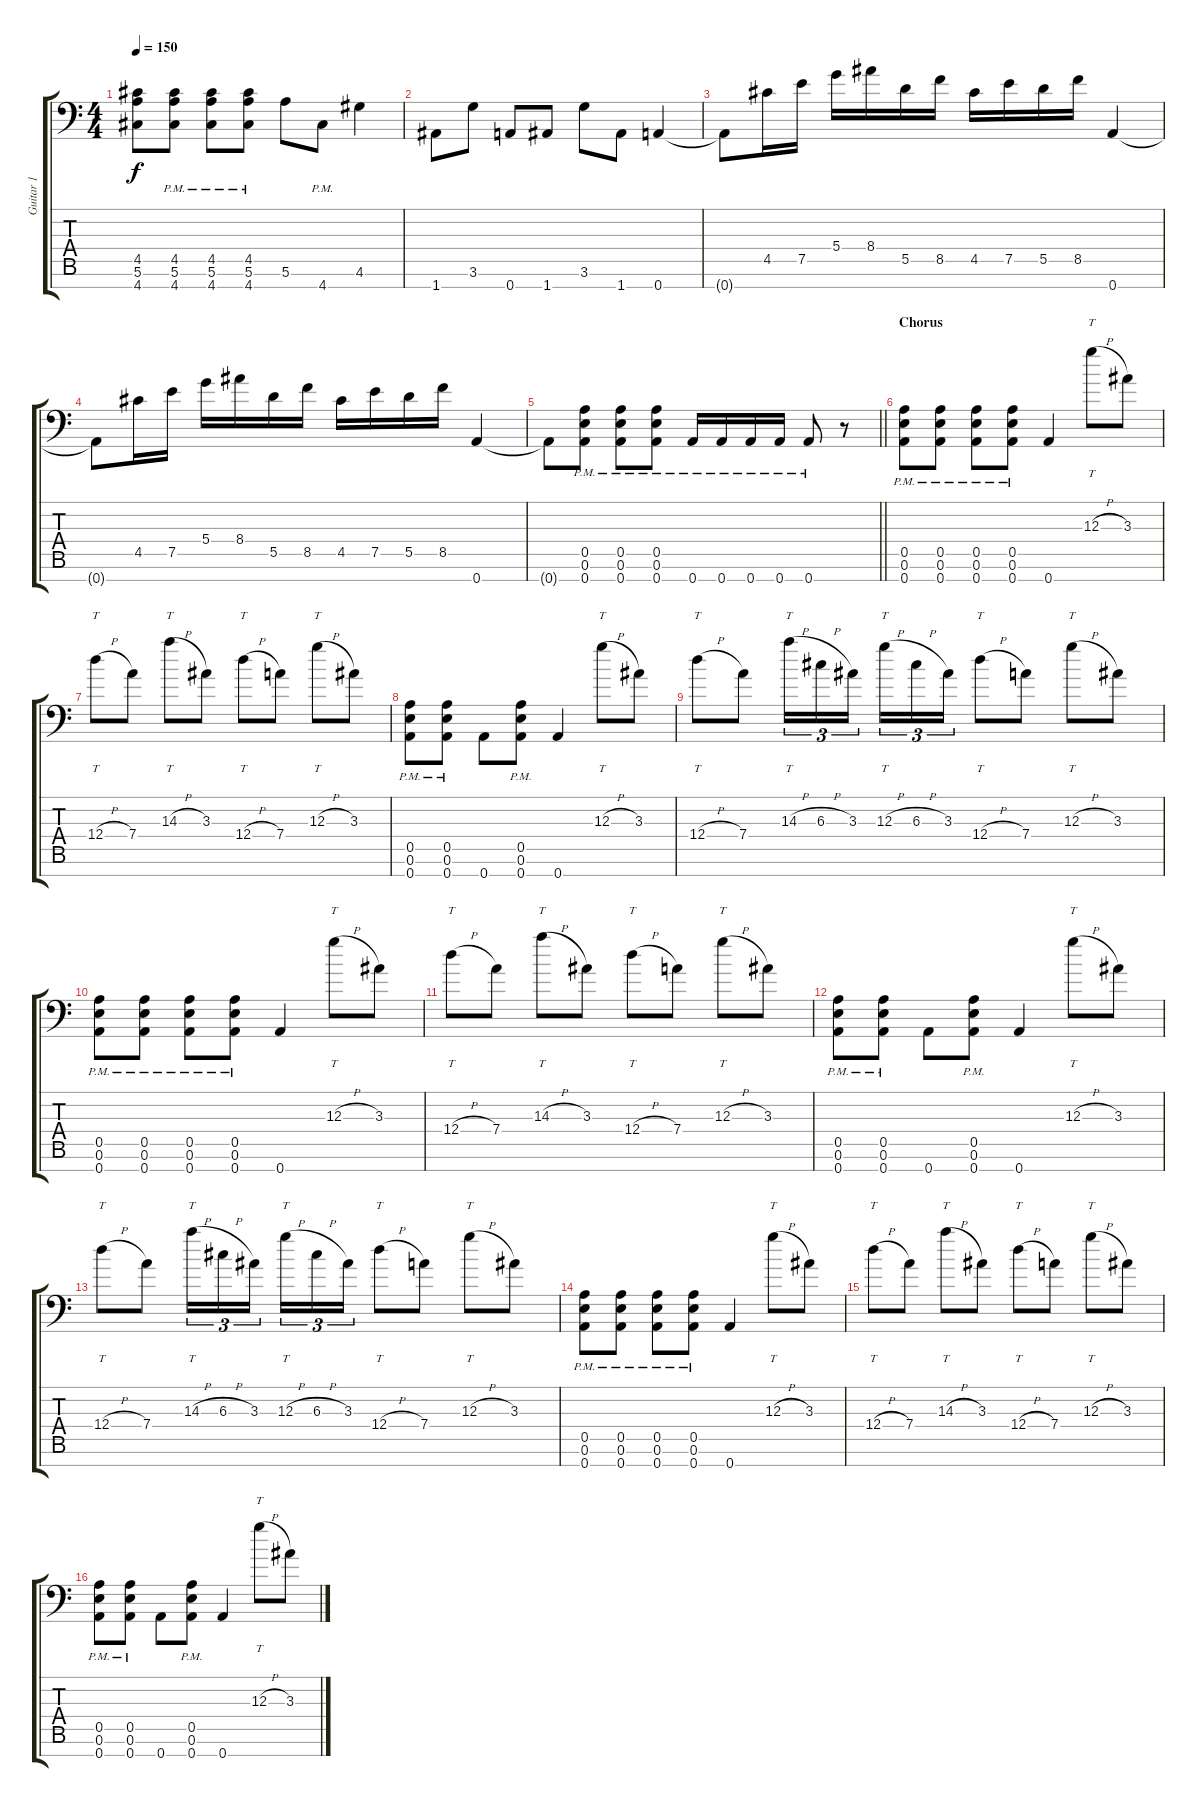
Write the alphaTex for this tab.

\track ("Guitar 1" "Guitar 1") {instrument distortionguitar}
\staff {score tabs}
\tuning (E4 B3 G3 D3 A2 E2 A1) {hide}
\ts (4 4)
\tempo 150
\clef f4
\ks c
(4.5{t} 5.6{t} 4.7{t}).8{dy f} (4.5{pm} 5.6{pm} 4.7{pm}).8 (4.5{pm} 5.6{pm} 4.7{pm}).8 (4.5{pm} 5.6{pm} 4.7{pm}).8 5.6.8 4.7{pm}.8 4.6.4 |
1.7.8 3.6.8 0.7.8 1.7.8 3.6.8 1.7.8 0.7.4 |
0.7{t}.8 4.5.16 7.5.16 5.4.16 8.4.16 5.5.16 8.5.16 4.5.16 7.5.16 5.5.16 8.5.16 0.7.4 |
0.7{t}.8 4.5.16 7.5.16 5.4.16 8.4.16 5.5.16 8.5.16 4.5.16 7.5.16 5.5.16 8.5.16 0.7.4 |
\barLineRight lightlight
0.7{t}.8 (0.5{pm} 0.6{pm} 0.7{pm}).8 (0.5{pm} 0.6{pm} 0.7{pm}).8 (0.5{pm} 0.6{pm} 0.7{pm}).8 0.7{pm}.16 0.7{pm}.16 0.7{pm}.16 0.7{pm}.16 0.7{pm}.8 r.8 |
\section ("" "Chorus")
(0.5{pm} 0.6{pm} 0.7{pm}).8 (0.5{pm} 0.6{pm} 0.7{pm}).8 (0.5{pm} 0.6{pm} 0.7{pm}).8 (0.5{pm} 0.6{pm} 0.7{pm}).8 0.7.4 12.3{h}.8{tt} 3.3.8 |
12.4{h}.8{tt} 7.4.8 14.3{h}.8{tt} 3.3.8 12.4{h}.8{tt} 7.4.8 12.3{h}.8{tt} 3.3.8 |
(0.5{pm} 0.6{pm} 0.7{pm}).8 (0.5{pm} 0.6{pm} 0.7{pm}).8 0.7.8 (0.5{pm} 0.6{pm} 0.7{pm}).8 0.7.4 12.3{h}.8{tt} 3.3.8 |
12.4{h}.8{tt} 7.4.8 14.3{h}.16{tt tu (3 2)} 6.3{h}.16{tu (3 2)} 3.3.16{tu (3 2) beam splitsecondary} 12.3{h}.16{tt tu (3 2)} 6.3{h}.16{tu (3 2)} 3.3.16{tu (3 2)} 12.4{h}.8{tt} 7.4.8 12.3{h}.8{tt} 3.3.8 |
(0.5{pm} 0.6{pm} 0.7{pm}).8 (0.5{pm} 0.6{pm} 0.7{pm}).8 (0.5{pm} 0.6{pm} 0.7{pm}).8 (0.5{pm} 0.6{pm} 0.7{pm}).8 0.7.4 12.3{h}.8{tt} 3.3.8 |
12.4{h}.8{tt} 7.4.8 14.3{h}.8{tt} 3.3.8 12.4{h}.8{tt} 7.4.8 12.3{h}.8{tt} 3.3.8 |
(0.5{pm} 0.6{pm} 0.7{pm}).8 (0.5{pm} 0.6{pm} 0.7{pm}).8 0.7.8 (0.5{pm} 0.6{pm} 0.7{pm}).8 0.7.4 12.3{h}.8{tt} 3.3.8 |
12.4{h}.8{tt} 7.4.8 14.3{h}.16{tt tu (3 2)} 6.3{h}.16{tu (3 2)} 3.3.16{tu (3 2) beam splitsecondary} 12.3{h}.16{tt tu (3 2)} 6.3{h}.16{tu (3 2)} 3.3.16{tu (3 2)} 12.4{h}.8{tt} 7.4.8 12.3{h}.8{tt} 3.3.8 |
(0.5{pm} 0.6{pm} 0.7{pm}).8 (0.5{pm} 0.6{pm} 0.7{pm}).8 (0.5{pm} 0.6{pm} 0.7{pm}).8 (0.5{pm} 0.6{pm} 0.7{pm}).8 0.7.4 12.3{h}.8{tt} 3.3.8 |
12.4{h}.8{tt} 7.4.8 14.3{h}.8{tt} 3.3.8 12.4{h}.8{tt} 7.4.8 12.3{h}.8{tt} 3.3.8 |
(0.5{pm} 0.6{pm} 0.7{pm}).8 (0.5{pm} 0.6{pm} 0.7{pm}).8 0.7.8 (0.5{pm} 0.6{pm} 0.7{pm}).8 0.7.4 12.3{h}.8{tt} 3.3.8
